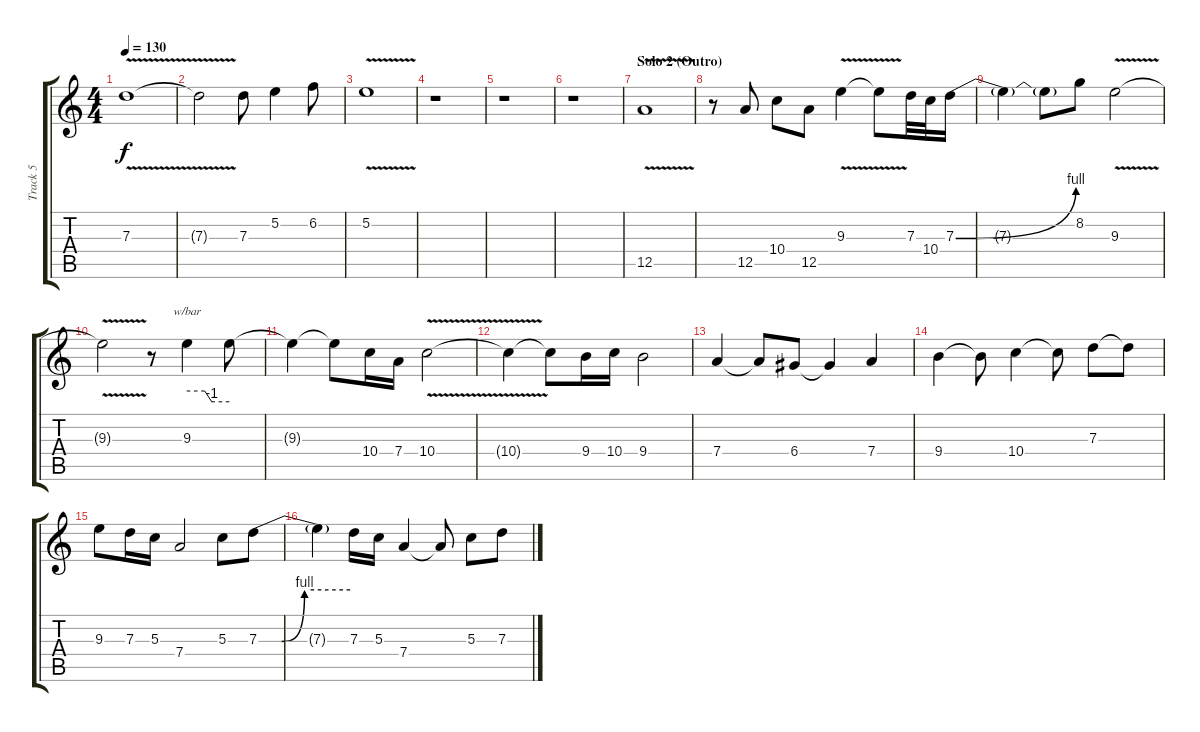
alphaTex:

\track ("Track 5" "Track 5") {instrument overdrivenguitar}
\staff {score tabs}
\tuning (E4 B3 G3 D3 A2 E2) {hide}
\ts (4 4)
\tempo 130
\clef g2
\ks c
7.3{v}.1{dy f} |
7.3{t}.2 7.3.8 5.2.4 6.2.8 |
5.2{v}.1 |
r.1 |
r.1 |
r.1 |
\section ("" "Solo 2 (Outro)")
12.5{v}.1 |
r.8 12.5.8 10.4.8 12.5.8 9.3{v}.4 9.3{t}.8 7.3.32 10.4.32 7.3{be (bend 0 0 60 4)}.16 |
7.3{t}.4 7.3{t}.8 8.2.8 9.3{v}.2 |
9.3{t}.2 r.8 9.3.4{tbe (custom default 0 0 25 0 35 -4 60 -4)} 9.3{t}.8 |
9.3{t}.4 9.3{t}.8 10.4.16 7.4.16 10.4{v}.2 |
10.4{t}.4 10.4{t}.8 9.4.16 10.4.16 9.4.2 |
7.4.4 7.4{t}.8 6.4.8 6.4{t}.4 7.4.4 |
9.4.4 9.4{t}.8 10.4.4 10.4{t}.8 7.3.8 7.3{t}.8 |
9.3.8 7.3.16 5.3.16 7.4.2 5.3.8 7.3{be (custom 0 0 15 0 30 4 60 4)}.8 |
7.3{t}.4 7.3.16 5.3.16 7.4.4 7.4{t}.8 5.3.8 7.3.8
